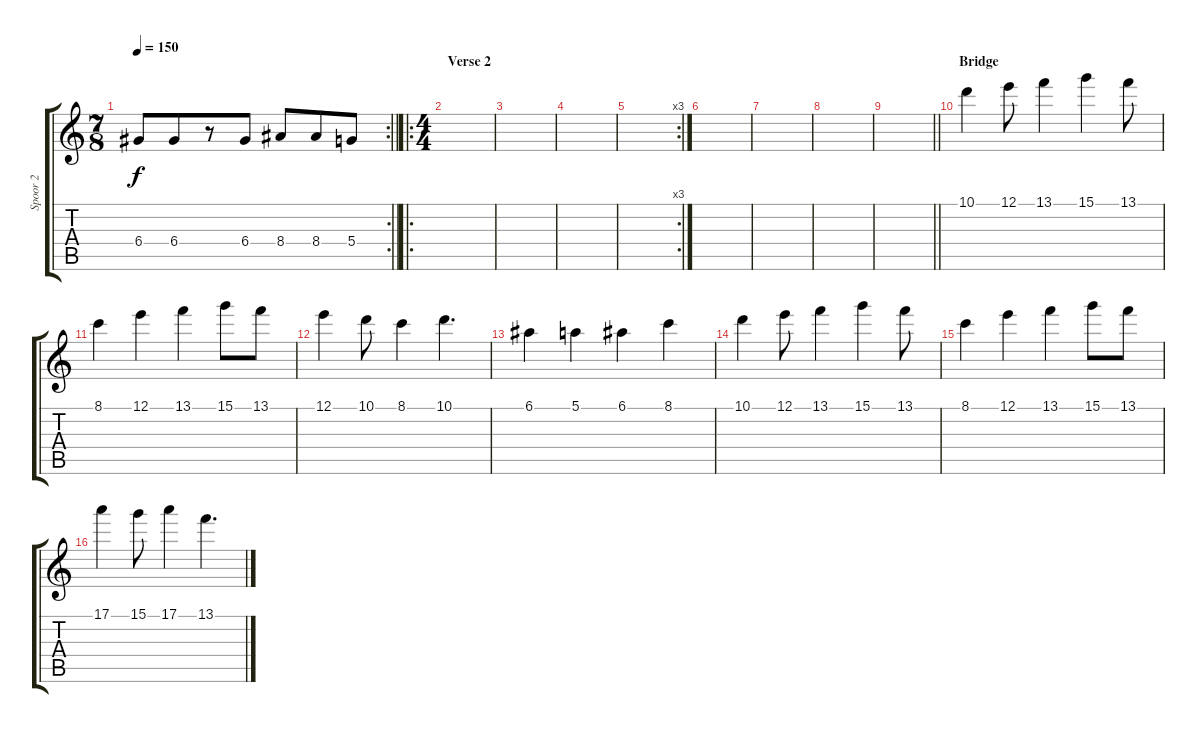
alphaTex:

\track ("Spoor 2" "Spoor 2") {instrument overdrivenguitar}
\staff {score tabs}
\tuning (E4 B3 G3 D3 A2 E2) {hide}
\rc 2
\ts (7 8)
\tempo 150
\clef g2
\barLineRight lightlight
\ks c
6.4.8{dy f} 6.4.8 r.8 6.4.8 8.4.8 8.4.8 5.4.8 |
\ro
\ts (4 4)
\section ("" "Verse 2")
|
|
|
\rc 3
|
|
|
|
\barLineRight lightlight
|
\section ("" "Bridge")
10.1.4 12.1.8 13.1.4 15.1.4 13.1.8 |
8.1.4 12.1.4 13.1.4 15.1.8 13.1.8 |
12.1.4 10.1.8 8.1.4 10.1.4{d} |
6.1.4 5.1.4 6.1.4 8.1.4 |
10.1.4 12.1.8 13.1.4 15.1.4 13.1.8 |
8.1.4 12.1.4 13.1.4 15.1.8 13.1.8 |
17.1.4 15.1.8 17.1.4 13.1.4{d}
